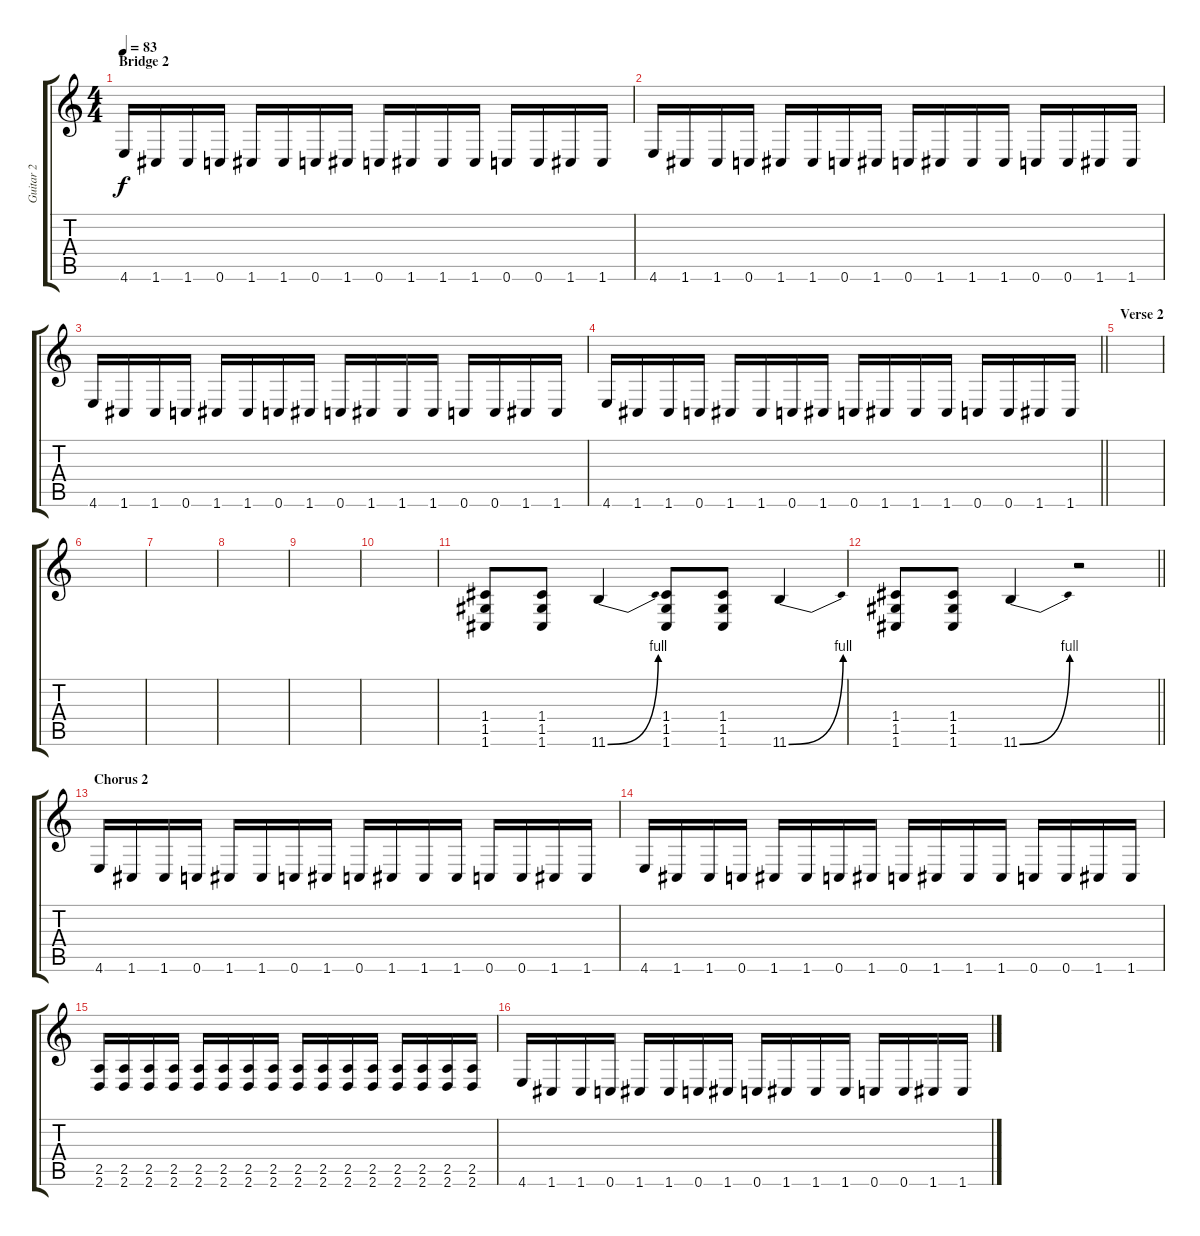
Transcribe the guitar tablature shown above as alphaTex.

\track ("Guitar 2" "Guitar 2") {instrument distortionguitar}
\staff {score tabs}
\tuning (D4 A3 F3 C3 G2 C2) {hide}
\ts (4 4)
\section ("" "Bridge 2")
\tempo 83
\clef g2
\ks c
4.6.16{dy f} 1.6.16 1.6.16 0.6.16 1.6.16 1.6.16 0.6.16 1.6.16 0.6.16 1.6.16 1.6.16 1.6.16 0.6.16 0.6.16 1.6.16 1.6.16 |
4.6.16 1.6.16 1.6.16 0.6.16 1.6.16 1.6.16 0.6.16 1.6.16 0.6.16 1.6.16 1.6.16 1.6.16 0.6.16 0.6.16 1.6.16 1.6.16 |
4.6.16 1.6.16 1.6.16 0.6.16 1.6.16 1.6.16 0.6.16 1.6.16 0.6.16 1.6.16 1.6.16 1.6.16 0.6.16 0.6.16 1.6.16 1.6.16 |
\barLineRight lightlight
4.6.16 1.6.16 1.6.16 0.6.16 1.6.16 1.6.16 0.6.16 1.6.16 0.6.16 1.6.16 1.6.16 1.6.16 0.6.16 0.6.16 1.6.16 1.6.16 |
\section ("" "Verse 2")
|
|
|
|
|
|
(1.4 1.5 1.6).8 (1.4 1.5 1.6).8 11.6{be (bend 0 0 60 4)}.4 (1.4 1.5 1.6).8 (1.4 1.5 1.6).8 11.6{be (bend 0 0 60 4)}.4 |
\barLineRight lightlight
(1.4 1.5 1.6).8 (1.4 1.5 1.6).8 11.6{be (bend 0 0 60 4)}.4 r.2 |
\section ("" "Chorus 2")
4.6.16 1.6.16 1.6.16 0.6.16 1.6.16 1.6.16 0.6.16 1.6.16 0.6.16 1.6.16 1.6.16 1.6.16 0.6.16 0.6.16 1.6.16 1.6.16 |
4.6.16 1.6.16 1.6.16 0.6.16 1.6.16 1.6.16 0.6.16 1.6.16 0.6.16 1.6.16 1.6.16 1.6.16 0.6.16 0.6.16 1.6.16 1.6.16 |
(2.5 2.6).16 (2.5 2.6).16 (2.5 2.6).16 (2.5 2.6).16 (2.5 2.6).16 (2.5 2.6).16 (2.5 2.6).16 (2.5 2.6).16 (2.5 2.6).16 (2.5 2.6).16 (2.5 2.6).16 (2.5 2.6).16 (2.5 2.6).16 (2.5 2.6).16 (2.5 2.6).16 (2.5 2.6).16 |
4.6.16 1.6.16 1.6.16 0.6.16 1.6.16 1.6.16 0.6.16 1.6.16 0.6.16 1.6.16 1.6.16 1.6.16 0.6.16 0.6.16 1.6.16 1.6.16
